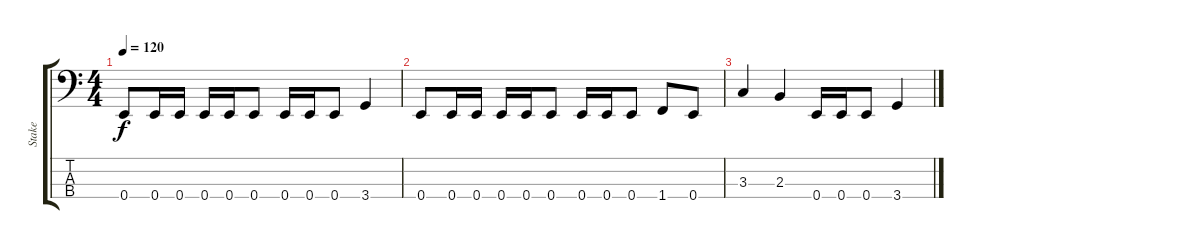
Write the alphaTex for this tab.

\track ("Stake" "Stake") {instrument electricbasspick}
\staff {score tabs}
\tuning (G2 D2 A1 E1) {hide}
\ts (4 4)
\tempo 120
\clef f4
\ks c
0.4.8{dy f} 0.4.16 0.4.16 0.4.16 0.4.16 0.4.8 0.4.16 0.4.16 0.4.8 3.4.4 |
0.4.8 0.4.16 0.4.16 0.4.16 0.4.16 0.4.8 0.4.16 0.4.16 0.4.8 1.4.8 0.4.8 |
3.3.4 2.3.4 0.4.16 0.4.16 0.4.8 3.4.4
